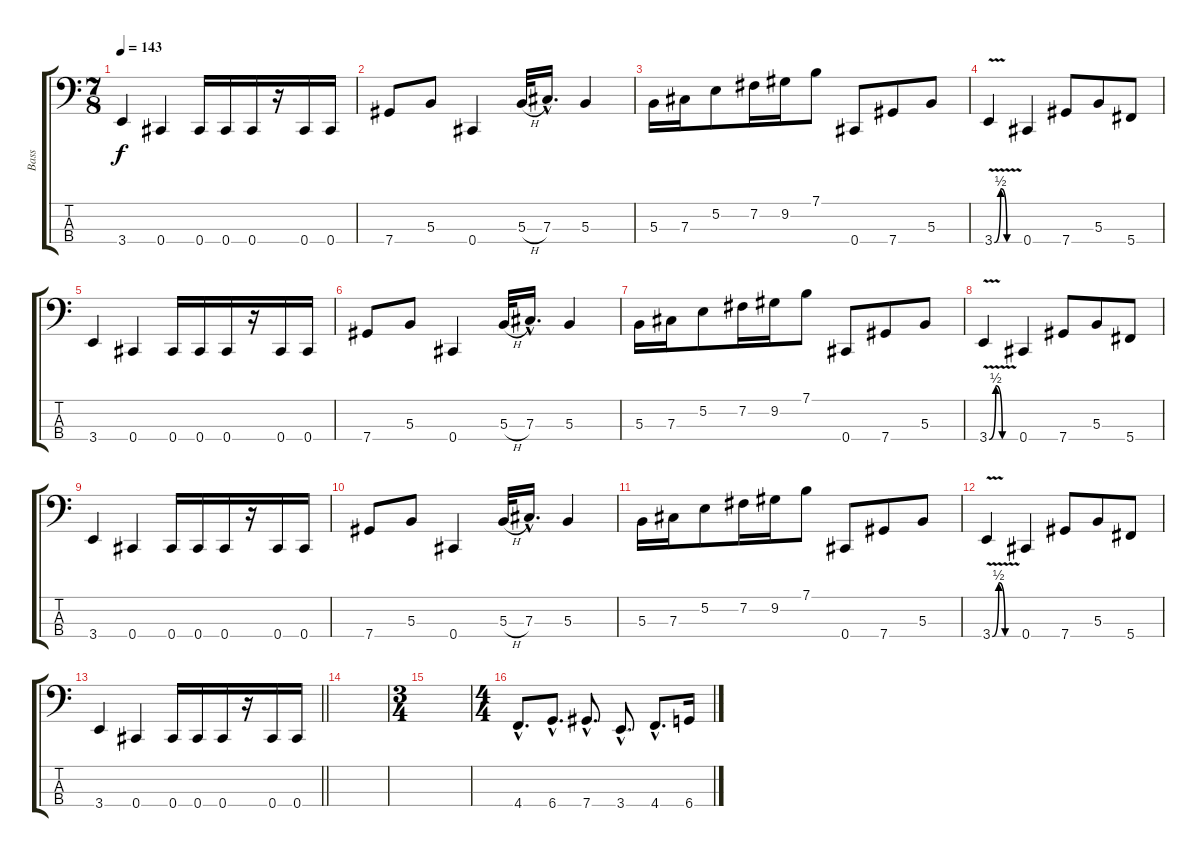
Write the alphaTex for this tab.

\track ("Bass" "Bass") {instrument electricbassfinger}
\staff {score tabs}
\tuning (E2 B1 Gb1 Db1) {hide}
\ts (7 8)
\tempo 143
\clef f4
\ks c
3.4.4{dy f} 0.4.4 0.4.16 0.4.16 0.4.16 r.16 0.4.16 0.4.16 |
7.4.8 5.3.8 0.4.4 5.3{h}.32 7.3{hac}.16{d} 5.3.4 |
5.3.16 7.3.16 5.2.8 7.2.16 9.2.16 7.1.8 0.4.8 7.4.8 5.3.8 |
3.4{be (custom 0 0 15 2 30 0 60 0) v}.4 0.4.4 7.4.8 5.3.8 5.4.8 |
3.4.4 0.4.4 0.4.16 0.4.16 0.4.16 r.16 0.4.16 0.4.16 |
7.4.8 5.3.8 0.4.4 5.3{h}.32 7.3{hac}.16{d} 5.3.4 |
5.3.16 7.3.16 5.2.8 7.2.16 9.2.16 7.1.8 0.4.8 7.4.8 5.3.8 |
3.4{be (custom 0 0 15 2 30 0 60 0) v}.4 0.4.4 7.4.8 5.3.8 5.4.8 |
3.4.4 0.4.4 0.4.16 0.4.16 0.4.16 r.16 0.4.16 0.4.16 |
7.4.8 5.3.8 0.4.4 5.3{h}.32 7.3{hac}.16{d} 5.3.4 |
5.3.16 7.3.16 5.2.8 7.2.16 9.2.16 7.1.8 0.4.8 7.4.8 5.3.8 |
3.4{be (custom 0 0 15 2 30 0 60 0) v}.4 0.4.4 7.4.8 5.3.8 5.4.8 |
\barLineRight lightlight
3.4.4 0.4.4 0.4.16 0.4.16 0.4.16 r.16 0.4.16 0.4.16 |
|
\ts (3 4)
|
\ts (4 4)
4.4{hac}.8{d} 6.4{hac}.8{d} 7.4{hac}.8{d} 3.4{hac}.8{d} 4.4{hac}.8{d} 6.4.16
